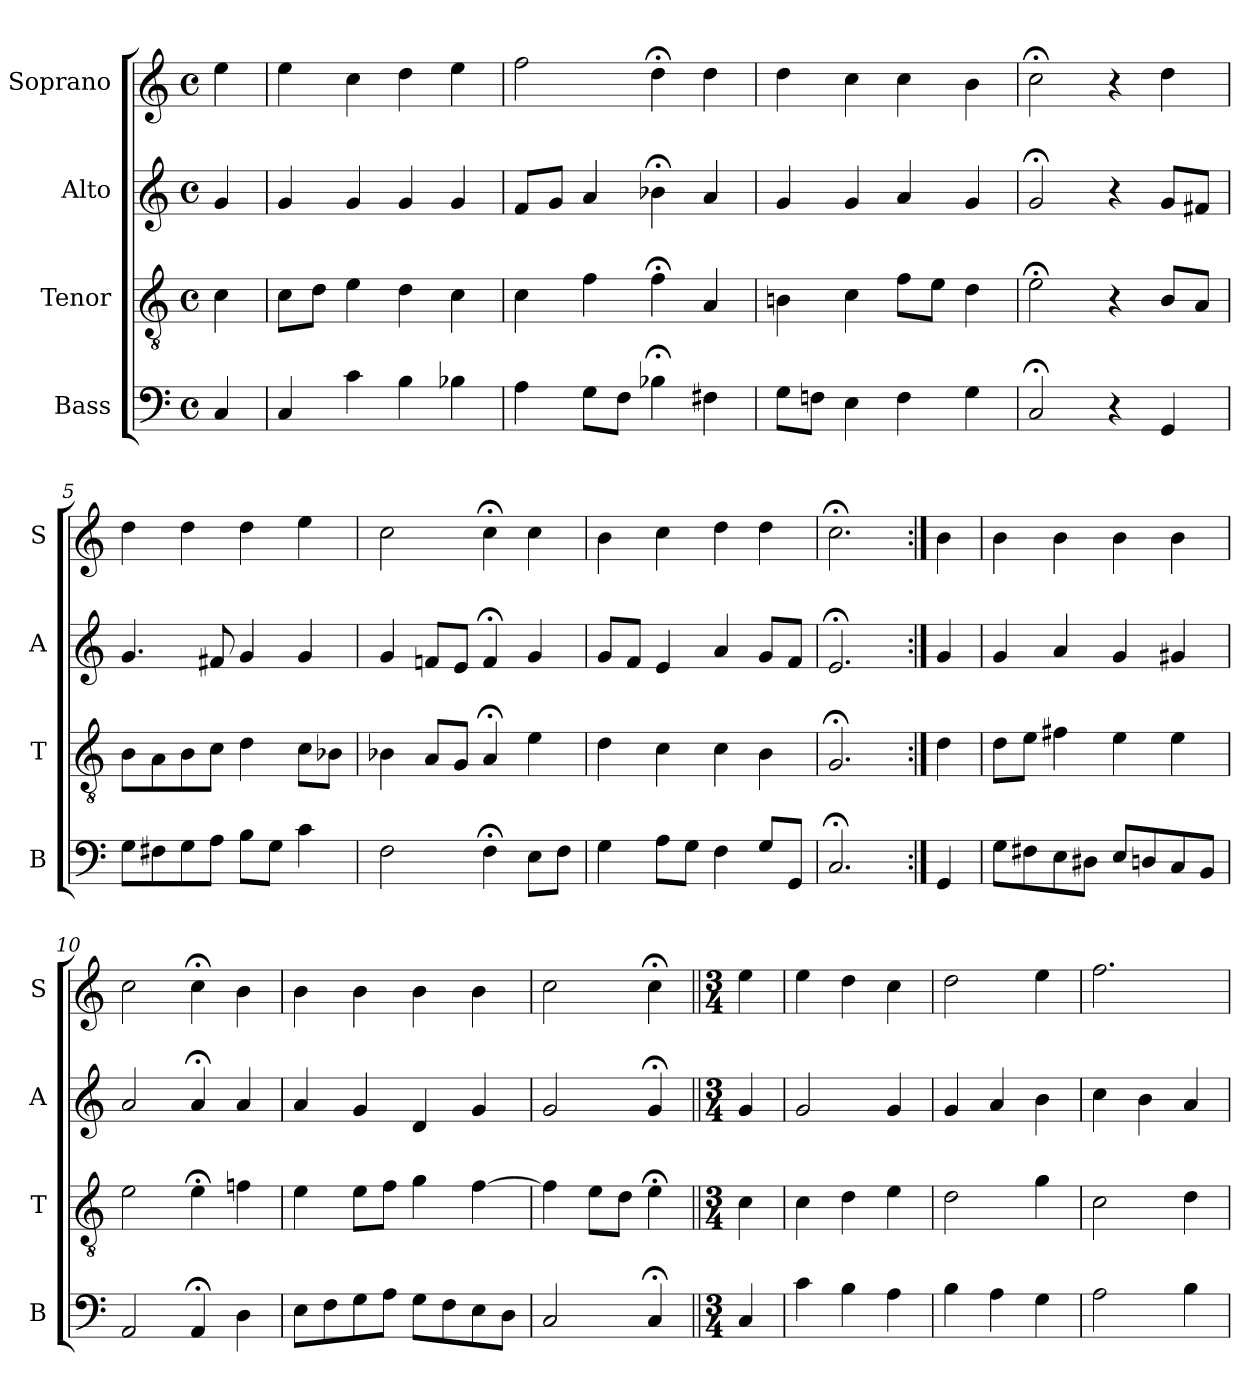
**kern	**kern	**kern	**kern
*part4	*part3	*part2	*part1
*staff4	*staff3	*staff2	*staff1
*I"Bass	*I"Tenor	*I"Alto	*I"Soprano
*I'B	*I'T	*I'A	*I'S
*clefF4	*clefGv2	*clefG2	*clefG2
*k[]	*k[]	*k[]	*k[]
*C:	*C:	*C:	*C:
*M4/4	*M4/4	*M4/4	*M4/4
*met(c)	*met(c)	*met(c)	*met(c)
*MM100	*MM100	*MM100	*MM100
=	=	=	=
4C	4c	4g	4ee
=1	=1	=1	=1
4C	8cL	4g	4ee
.	8dJ	.	.
4c	4e	4g	4cc
4B	4d	4g	4dd
4B-X	4c	4g	4ee
=2	=2	=2	=2
4A	4c	8fL	2ff
.	.	8gJ	.
8GL	4f	4a	.
8FJ	.	.	.
4B-X;<	4f;<	4b-X;<	4dd;<
4F#X	4A	4a	4dd
=3	=3	=3	=3
8GL	4Bn	4g	4dd
8FnJ	.	.	.
4Ei	4ci	4g	4cc
4Fi	8fiL	4a	4cc
.	8eJ	.	.
4G	4d	4g	4b
=4	=4	=4	=4
2C;<	2e;<	2g;<	2cc;<
4r	4r	4r	4r
4GG	8BL	8gL	4dd
.	8AJ	8f#XJ	.
=5	=5	=5	=5
8GL	8BL	4.g	4dd
8F#X	8A	.	.
8G	8B	.	4dd
8AJ	8cJ	8f#X	.
8BL	4d	4g	4dd
8GJ	.	.	.
4c	8cL	4g	4ee
.	8B-XJ	.	.
=6	=6	=6	=6
2F	4B-X	4g	2cc
.	8AL	8fnL	.
.	8GJ	8eJ	.
4F;<	4A;<	4f;<	4cc;<
8EL	4e	4g	4cc
8FJ	.	.	.
=7	=7	=7	=7
4G	4d	8gL	4b
.	.	8fJ	.
8AL	4c	4e	4cc
8GJ	.	.	.
4F	4c	4a	4dd
8GL	4B	8gL	4dd
8GGJ	.	8fJ	.
=8	=8	=8	=8
2.C;<	2.G;<	2.e;<	2.cc;<
=:|!	=:|!	=:|!	=:|!
4GG	4d	4g	4b
=9	=9	=9	=9
8GL	8dL	4g	4b
8F#X	8eJ	.	.
8E	4f#X	4a	4b
8D#XJ	.	.	.
8EL	4e	4g	4b
8Dn	.	.	.
8C	4e	4g#X	4b
8BBJ	.	.	.
=10	=10	=10	=10
2AA	2e	2a	2cc
4AA;<	4e;<	4a;<	4cc;<
4D	4fn	4a	4b
=11	=11	=11	=11
8EL	4e	4a	4b
8F	.	.	.
8G	8eL	4g	4b
8AJ	8fJ	.	.
8GL	4g	4d	4b
8F	.	.	.
8E	[4f	4g	4b
8DJ	.	.	.
=12	=12	=12	=12
2C	4f]	2g	2cc
.	8eL	.	.
.	8dJ	.	.
4C;<	4e;<	4g;<	4cc;<
=||	=||	=||	=||
*M3/4	*M3/4	*M3/4	*M3/4
4C	4c	4g	4ee
=13	=13	=13	=13
4c	4c	2g	4ee
4B	4d	.	4dd
4A	4e	4g	4cc
=14	=14	=14	=14
4B	2d	4g	2dd
4A	.	4a	.
4G	4g	4b	4ee
=15	=15	=15	=15
2A	2c	4cc	2.ff
.	.	4b	.
4B	4d	4a	.
=	=	=	=
*-	*-	*-	*-
